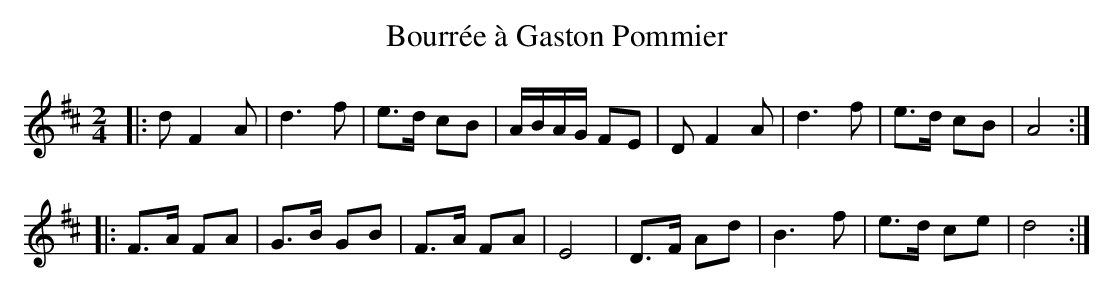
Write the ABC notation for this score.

X:1
T: Bourrée à Gaston Pommier
M: 2/4
L: 1/16
K: D
|: d2 F4 A2 | d6  f2   | e3d c2B2 | ABAG F2E2 | D2 F4 A2 | d6f2 | e3d c2B2 | A8 :|
|: F3A F2A2 | G3B G2B2 | F3A F2A2 | E8        | D3F A2d2 | B6f2 | e3d c2e2 | d8 :|
